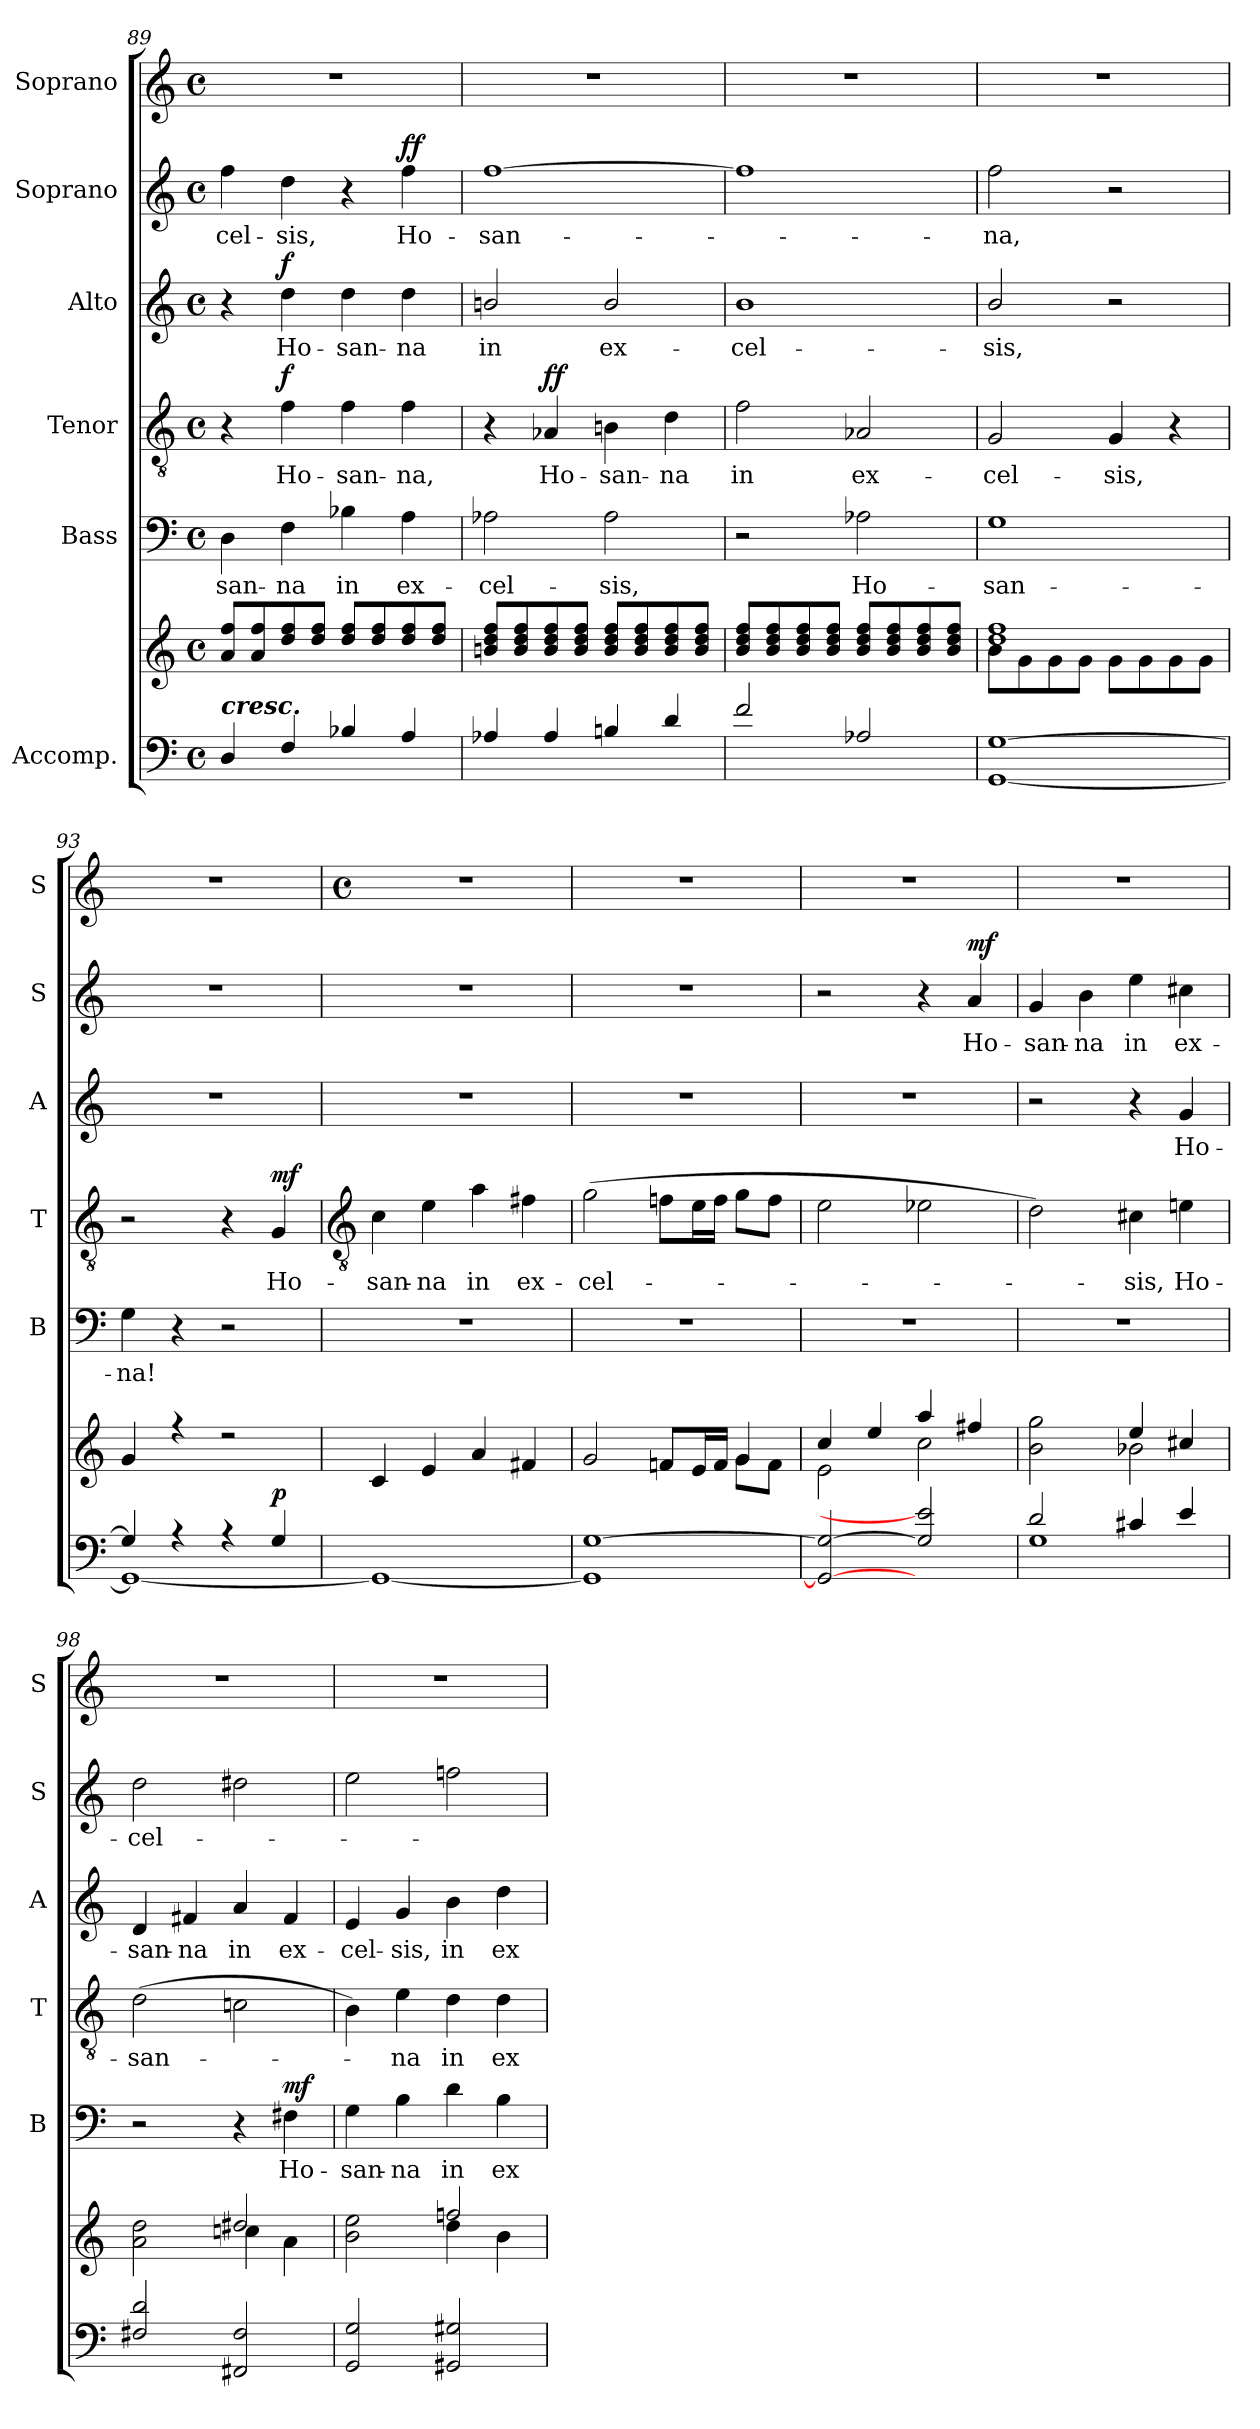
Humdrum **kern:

**kern	**kern	**dynam	**kern	**text	**dynam	**kern	**text	**dynam	**kern	**text	**dynam	**kern	**text	**dynam	**kern
*part6	*part6	*part6	*part5	*part5	*part5	*part4	*part4	*part4	*part3	*part3	*part3	*part2	*part2	*part2	*part1
*staff7	*staff6	*staff6/7	*staff5	*staff5	*staff5	*staff4	*staff4	*staff4	*staff3	*staff3	*staff3	*staff2	*staff2	*staff2	*staff1
*I"Accomp.	*	*	*I"Bass	*	*	*I"Tenor	*	*	*I"Alto	*	*	*I"Soprano	*	*	*I"Soprano
*	*	*	*I'B	*	*	*I'T	*	*	*I'A	*	*	*I'S	*	*	*I'S
*clefF4	*clefG2	*	*clefF4	*	*	*clefGv2	*	*	*clefG2	*	*	*clefG2	*	*	*clefG2
*k[]	*k[]	*	*k[]	*	*	*k[]	*	*	*k[]	*	*	*k[]	*	*	*k[]
*C:	*C:	*	*C:	*	*	*C:	*	*	*C:	*	*	*C:	*	*	*C:
*M4/4	*M4/4	*	*M4/4	*	*	*M4/4	*	*	*M4/4	*	*	*M4/4	*	*	*M4/4
*met(c)	*met(c)	*	*met(c)	*	*	*met(c)	*	*	*met(c)	*	*	*met(c)	*	*	*met(c)
=89	=89	=89	=89	=89	=89	=89	=89	=89	=89	=89	=89	=89	=89	=89	=89
*^	*^	*	*	*	*	*	*	*	*	*	*	*	*	*	*
!LO:TX:a:Bi:t=cresc.	!	!	!	!	!	!	!	!	!	!	!	!	!	!	!	!	!
!	!	!	!	!	!	!LO:LY:b	!	!	!	!	!	!	!	!	!LO:LY:b	!	!
4D	1ryy	8a 8ffL	1ryy	.	4D	-san-	.	4r	.	.	4r	.	.	4ff	-cel-	.	1r
.	.	8a 8ff	.	.	.	.	.	.	.	.	.	.	.	.	.	.	.
!	!	!	!	!	!	!LO:LY:b	!	!	!LO:LY:b	!LO:DY:b	!	!LO:LY:b	!LO:DY:b	!	!LO:LY:b	!	!
4F	.	8dd 8ff	.	.	4F	-na	.	4f	Ho-	f	4dd	Ho-	f	4dd	-sis,	.	.
.	.	8dd 8ffJ	.	.	.	.	.	.	.	.	.	.	.	.	.	.	.
!	!	!	!	!	!	!LO:LY:b	!	!	!LO:LY:b	!	!	!LO:LY:b	!	!	!	!	!
4B-X	.	8dd 8ffL	.	.	4B-X	in	.	4f	-san-	.	4dd	-san-	.	4r	.	.	.
.	.	8dd 8ff	.	.	.	.	.	.	.	.	.	.	.	.	.	.	.
!	!	!	!	!	!	!LO:LY:b	!	!	!LO:LY:b	!	!	!LO:LY:b	!	!	!LO:LY:b	!LO:DY:b	!
4A	.	8dd 8ff	.	.	4A	ex-	.	4f	-na,	.	4dd	-na	.	4ff	Ho-	ff	.
.	.	8dd 8ffJ	.	.	.	.	.	.	.	.	.	.	.	.	.	.	.
=90	=90	=90	=90	=90	=90	=90	=90	=90	=90	=90	=90	=90	=90	=90	=90	=90	=90
!	!	!	!	!	!	!LO:LY:b	!	!	!	!	!	!LO:LY:b	!	!	!LO:LY:b	!	!
4A-X	1ryy	8bn 8dd 8ffL	1ryy	.	2A-X	-cel-	.	4r	.	.	2bn/	in	.	[1ff	-san-	.	1r
.	.	8b 8dd 8ff	.	.	.	.	.	.	.	.	.	.	.	.	.	.	.
!	!	!	!	!	!	!	!	!	!LO:LY:b	!LO:DY:b	!	!	!	!	!	!	!
4A-	.	8b 8dd 8ff	.	.	.	.	.	4A-X	Ho-	ff	.	.	.	.	.	.	.
.	.	8b 8dd 8ffJ	.	.	.	.	.	.	.	.	.	.	.	.	.	.	.
!	!	!	!	!	!	!LO:LY:b	!	!	!LO:LY:b	!	!	!LO:LY:b	!	!	!	!	!
4Bn	.	8b 8dd 8ffL	.	.	2A-	-sis,	.	4Bn	-san-	.	2b/	ex-	.	.	.	.	.
.	.	8b 8dd 8ff	.	.	.	.	.	.	.	.	.	.	.	.	.	.	.
!	!	!	!	!	!	!	!	!	!LO:LY:b	!	!	!	!	!	!	!	!
4d	.	8b 8dd 8ff	.	.	.	.	.	4d	-na	.	.	.	.	.	.	.	.
.	.	8b 8dd 8ffJ	.	.	.	.	.	.	.	.	.	.	.	.	.	.	.
=91	=91	=91	=91	=91	=91	=91	=91	=91	=91	=91	=91	=91	=91	=91	=91	=91	=91
!	!	!	!	!	!	!	!	!	!LO:LY:b	!	!	!LO:LY:b	!	!	!	!	!
2f	1ryy	8b 8dd 8ffL	1ryy	.	2r	.	.	2f	in	.	1b	-cel-	.	1ff]	.	.	1r
.	.	8b 8dd 8ff	.	.	.	.	.	.	.	.	.	.	.	.	.	.	.
.	.	8b 8dd 8ff	.	.	.	.	.	.	.	.	.	.	.	.	.	.	.
.	.	8b 8dd 8ffJ	.	.	.	.	.	.	.	.	.	.	.	.	.	.	.
!	!	!	!	!	!	!LO:LY:b	!	!	!LO:LY:b	!	!	!	!	!	!	!	!
2A-X	.	8b 8dd 8ffL	.	.	2A-X	Ho-	.	2A-X	ex-	.	.	.	.	.	.	.	.
.	.	8b 8dd 8ff	.	.	.	.	.	.	.	.	.	.	.	.	.	.	.
.	.	8b 8dd 8ff	.	.	.	.	.	.	.	.	.	.	.	.	.	.	.
.	.	8b 8dd 8ffJ	.	.	.	.	.	.	.	.	.	.	.	.	.	.	.
=92	=92	=92	=92	=92	=92	=92	=92	=92	=92	=92	=92	=92	=92	=92	=92	=92	=92
!	!	!	!	!	!	!LO:LY:b	!	!	!LO:LY:b	!	!	!LO:LY:b	!	!	!LO:LY:b	!	!
[1G	[1GG\	1dd 1ff	8b\L	.	1G	-san-	.	2G	-cel-	.	2b/	-sis,	.	2ff	na,	.	1r
.	.	.	8g\	.	.	.	.	.	.	.	.	.	.	.	.	.	.
.	.	.	8g\	.	.	.	.	.	.	.	.	.	.	.	.	.	.
.	.	.	8g\J	.	.	.	.	.	.	.	.	.	.	.	.	.	.
!	!	!	!	!	!	!	!	!	!LO:LY:b	!	!	!	!	!	!	!	!
.	.	.	8g\L	.	.	.	.	4G	-sis,	.	2r	.	.	2r	.	.	.
.	.	.	8g\	.	.	.	.	.	.	.	.	.	.	.	.	.	.
.	.	.	8g\	.	.	.	.	4r	.	.	.	.	.	.	.	.	.
.	.	.	8g\J	.	.	.	.	.	.	.	.	.	.	.	.	.	.
=93	=93	=93	=93	=93	=93	=93	=93	=93	=93	=93	=93	=93	=93	=93	=93	=93	=93
!	!	!	!	!	!	!LO:LY:b	!	!	!	!	!	!	!	!	!	!	!
4G/]	1GG\_	4g	1ryy	.	4G	-na!	.	2r	.	.	1r	.	.	1r	.	.	1r
4r	.	4r	.	.	4r	.	.	.	.	.	.	.	.	.	.	.	.
4r	.	2r	.	.	2r	.	.	4r	.	.	.	.	.	.	.	.	.
!	!	!	!	!LO:DY:a=2	!	!	!	!	!LO:LY:b	!LO:DY:b	!	!	!	!	!	!	!
4G	.	.	.	p	.	.	.	4G	Ho-	mf	.	.	.	.	.	.	.
!!LO:LB:g=z
=94	=94	=94	=94	=94	=94	=94	=94	=94	=94	=94	=94	=94	=94	=94	=94	=94	=94
*	*	*	*	*	*	*	*	*clefGv2	*	*	*	*	*	*	*	*	*
*	*	*	*	*	*	*	*	*	*	*	*	*	*	*	*	*	*M4/4
*	*	*	*	*	*	*	*	*	*	*	*	*	*	*	*	*	*met(c)
!	!	!	!	!	!	!	!	!	!LO:LY:b	!	!	!	!	!	!	!	!
1ryy	1GG\_	4c	1ryy	.	1r	.	.	4c	-san-	.	1r	.	.	1r	.	.	1r
!	!	!	!	!	!	!	!	!	!LO:LY:b	!	!	!	!	!	!	!	!
.	.	4e	.	.	.	.	.	4e	-na	.	.	.	.	.	.	.	.
!	!	!	!	!	!	!	!	!	!LO:LY:b	!	!	!	!	!	!	!	!
.	.	4a	.	.	.	.	.	4a	in	.	.	.	.	.	.	.	.
!	!	!	!	!	!	!	!	!	!LO:LY:b	!	!	!	!	!	!	!	!
.	.	4f#X	.	.	.	.	.	4f#X	ex-	.	.	.	.	.	.	.	.
=95	=95	=95	=95	=95	=95	=95	=95	=95	=95	=95	=95	=95	=95	=95	=95	=95	=95
!	!	!	!	!	!	!	!	!	!LO:LY:b	!	!	!	!	!	!	!	!
[1G	1GG\]	2g	2ryy	.	1r	.	.	(>2g	-cel-	.	1r	.	.	1r	.	.	1r
.	.	8fnL	4ryy	.	.	.	.	8fnL	.	.	.	.	.	.	.	.	.
.	.	16eL	.	.	.	.	.	16eL	.	.	.	.	.	.	.	.	.
.	.	16fJJ	.	.	.	.	.	16fJJ	.	.	.	.	.	.	.	.	.
.	.	4g	8g\L	.	.	.	.	8gL	.	.	.	.	.	.	.	.	.
.	.	.	8f\J	.	.	.	.	8fJ	.	.	.	.	.	.	.	.	.
=96	=96	=96	=96	=96	=96	=96	=96	=96	=96	=96	=96	=96	=96	=96	=96	=96	=96
2GG_ 2G_	1ryy	4cc/	2e\	.	1r	.	.	2e	.	.	1r	.	.	2r	.	.	1r
.	.	4ee/	.	.	.	.	.	.	.	.	.	.	.	.	.	.	.
2G] 2e-]	.	4aa/	2cc\	.	.	.	.	2e-X	.	.	.	.	.	4r	.	.	.
!	!	!	!	!	!	!	!	!	!	!	!	!	!	!	!LO:LY:b	!LO:DY:b	!
.	.	4ff#X/	.	.	.	.	.	.	.	.	.	.	.	4a	Ho-	mf	.
=97	=97	=97	=97	=97	=97	=97	=97	=97	=97	=97	=97	=97	=97	=97	=97	=97	=97
!	!	!	!	!	!	!	!	!	!	!	!	!	!	!	!LO:LY:b	!	!
2d/	1G\	2b 2gg	2ryy	.	1r	.	.	2d)	.	.	2r	.	.	4g	-san-	.	1r
!	!	!	!	!	!	!	!	!	!	!	!	!	!	!	!LO:LY:b	!	!
.	.	.	.	.	.	.	.	.	.	.	.	.	.	4b	-na	.	.
!	!	!	!	!	!	!	!	!	!LO:LY:b	!	!	!	!	!	!LO:LY:b	!	!
4c#X/	.	4ee/	2b-X\	.	.	.	.	4c#X	sis,	.	4r	.	.	4ee	in	.	.
!	!	!	!	!	!	!	!	!	!LO:LY:b	!	!	!LO:LY:b	!LO:DY:b	!	!LO:LY:b	!	!
!	!	!	!	!	!	!	!	!	!	!	!	!	!LO:DY:n=1:b	!	!	!	!
!	!	!	!	!	!	!	!	!	!	!	!	!	!LO:DY:n=2:b	!	!	!	!
4e/	.	4cc#X/	.	.	.	.	.	4en	Ho-	.	4g	Ho-	mf mf mf	4cc#X	ex-	.	.
=98	=98	=98	=98	=98	=98	=98	=98	=98	=98	=98	=98	=98	=98	=98	=98	=98	=98
!	!	!	!	!	!	!	!	!	!LO:LY:b	!	!	!LO:LY:b	!	!	!LO:LY:b	!	!
2F#X 2d	1ryy	2a 2dd	2ryy	.	2r	.	.	(>2d	-san-	.	4d	-san-	.	2dd	-cel-	.	1r
!	!	!	!	!	!	!	!	!	!	!	!	!LO:LY:b	!	!	!	!	!
.	.	.	.	.	.	.	.	.	.	.	4f#X	-na	.	.	.	.	.
!	!	!	!	!	!	!	!	!	!	!	!	!LO:LY:b	!	!	!	!	!
2FF#X 2F#	.	2dd#X/	4ccn\	.	4r	.	.	2cn	.	.	4a	in	.	2dd#X	.	.	.
!	!	!	!	!	!	!LO:LY:b	!LO:DY:b	!	!	!	!	!LO:LY:b	!	!	!	!	!
.	.	.	4a\	.	4F#X	Ho-	mf	.	.	.	4f#	ex-	.	.	.	.	.
*v	*v	*	*	*	*	*	*	*	*	*	*	*	*	*	*	*	*
=99	=99	=99	=99	=99	=99	=99	=99	=99	=99	=99	=99	=99	=99	=99	=99	=99
!	!	!	!	!	!LO:LY:b	!	!	!	!	!	!LO:LY:b	!	!	!	!	!
2GG 2G	2b 2ee	2ryy	.	4G	-san-	.	4B)	.	.	4e	-cel-	.	2ee	.	.	1r
!	!	!	!	!	!LO:LY:b	!	!	!LO:LY:b	!	!	!LO:LY:b	!	!	!	!	!
.	.	.	.	4B	-na	.	4e	na	.	4g	-sis,	.	.	.	.	.
!	!	!	!	!	!LO:LY:b	!	!	!LO:LY:b	!	!	!LO:LY:b	!	!	!	!	!
2GG#X 2G#X	2ffn/	4dd\	.	4d	in	.	4d	in	.	4b	in	.	2ffn	.	.	.
!	!	!	!	!	!LO:LY:b	!	!	!LO:LY:b	!	!	!LO:LY:b	!	!	!	!	!
.	.	4b\	.	4B	ex-	.	4d	ex-	.	4dd	ex-	.	.	.	.	.
*	*v	*v	*	*	*	*	*	*	*	*	*	*	*	*	*	*
=	=	=	=	=	=	=	=	=	=	=	=	=	=	=	=
*-	*-	*-	*-	*-	*-	*-	*-	*-	*-	*-	*-	*-	*-	*-	*-
